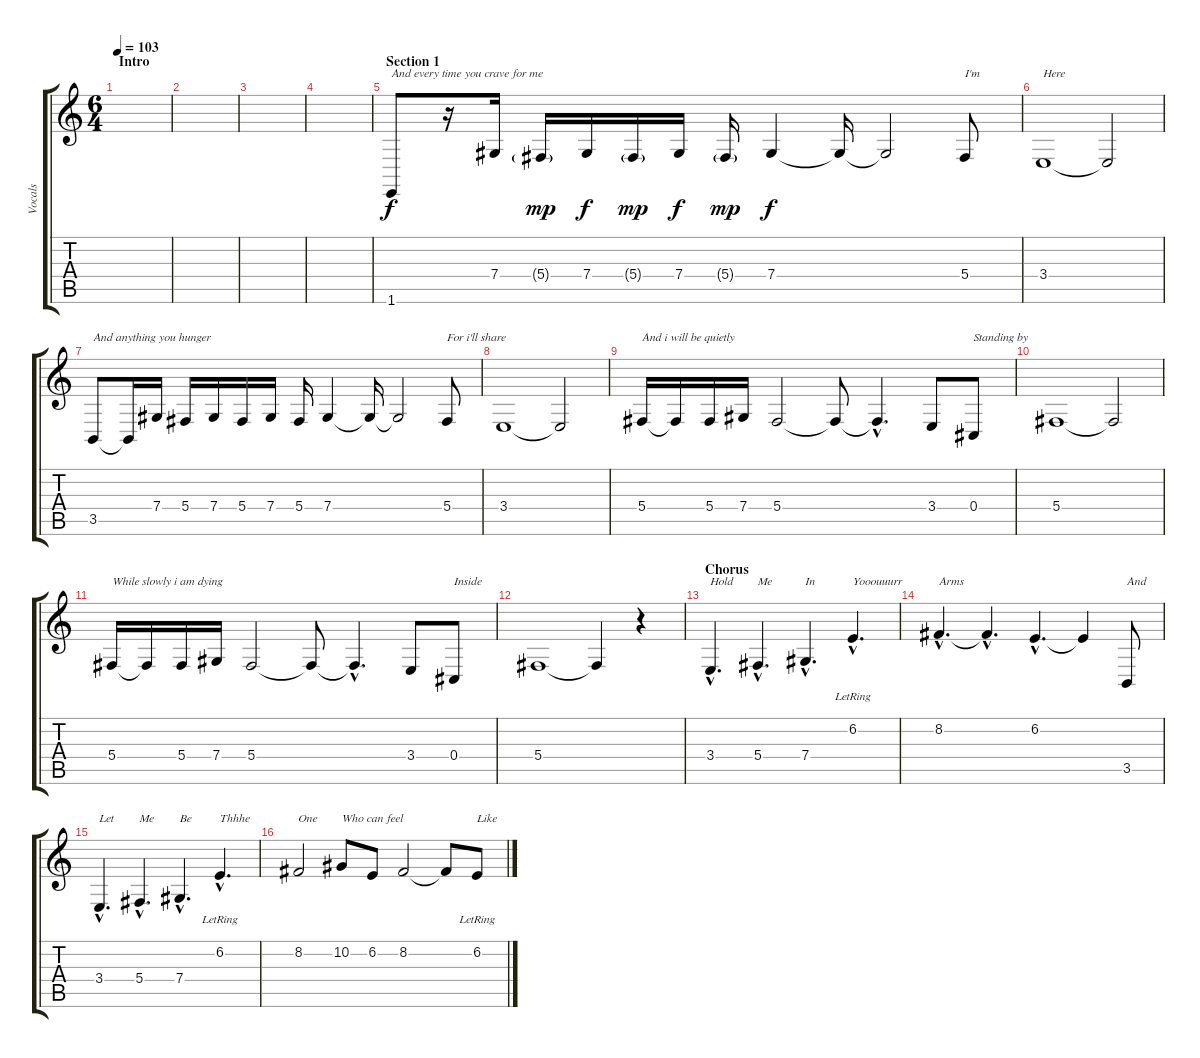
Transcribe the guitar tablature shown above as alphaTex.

\track ("Vocals" "Vocals") {instrument musicbox}
\staff {score tabs}
\tuning (Eb4 Bb3 Gb3 Db3 Ab2 Eb2) {hide}
\ts (6 4)
\section ("" "Intro")
\tempo 103
\clef g2
\ks c
|
|
|
|
\section ("" "Section 1")
1.6.8{txt "And every time you crave for me"} r.16 7.4.16 5.4{g}.16{dy mp} 7.4.16{dy f} 5.4{g}.16{dy mp} 7.4.16{dy f} 5.4{g}.16{dy mp} 7.4.4{dy f} 7.4{t}.16 7.4{t}.2 5.4.8{txt "I'm "} |
3.4.1{txt "Here"} 3.4{t}.2 |
3.5.8{txt "And anything you hunger"} 3.5{t}.16 7.4.16 5.4.16 7.4.16 5.4.16 7.4.16 5.4.16 7.4.4 7.4{t}.16 7.4{t}.2 5.4.8{txt "For i'll share"} |
3.4.1 3.4{t}.2 |
5.4.16{txt "And i will be quietly"} 5.4{t}.16 5.4.16 7.4.16 5.4.2 5.4{t}.8 5.4{hac t}.4{d} 3.4.8 0.4.8{txt "Standing by"} |
5.4.1 5.4{t}.2 |
5.4.16{txt "While slowly i am dying"} 5.4{t}.16 5.4.16 7.4.16 5.4.2 5.4{t}.8 5.4{hac t}.4{d} 3.4.8 0.4.8{txt "Inside"} |
5.4.1 5.4{t}.4 r.4 |
\section ("" "Chorus")
3.4{hac}.4{d txt "Hold"} 5.4{hac}.4{d txt "Me"} 7.4{hac}.4{d txt "In"} 6.2{hac lr}.4{d txt "Yooouuurr"} |
8.2{hac}.4{d txt "Arms"} 8.2{hac t}.4{d} 6.2{hac}.4{d} 6.2{t}.4 3.5.8{txt "And"} |
3.4{hac}.4{d txt "Let"} 5.4{hac}.4{d txt "Me"} 7.4{hac}.4{d txt "Be"} 6.2{hac lr}.4{d txt "Thhhe"} |
8.2.2{txt "One"} 10.2.8{txt "Who can feel"} 6.2.8 8.2.2 8.2{t}.8 6.2{lr}.8{txt "Like "}
